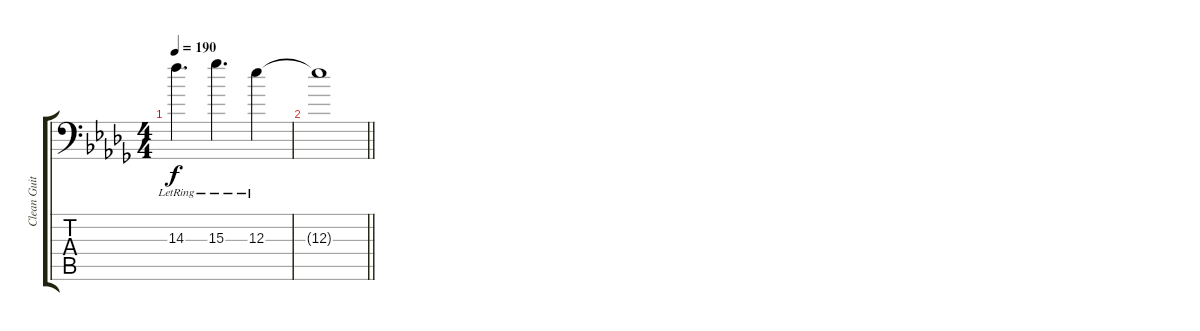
\track ("Clean Guitar Lead" "Clean Guit") {instrument electricguitarclean}
\staff {score tabs}
\tuning (C4 G3 Eb3 Bb2 F2 Bb1) {hide}
\ts (4 4)
\tempo 190
\clef f4
\ks db
14.3{lr}.4{d dy f} 15.3{lr}.4{d} 12.3{lr}.4 |
\barLineRight lightlight
12.3{t}.1
